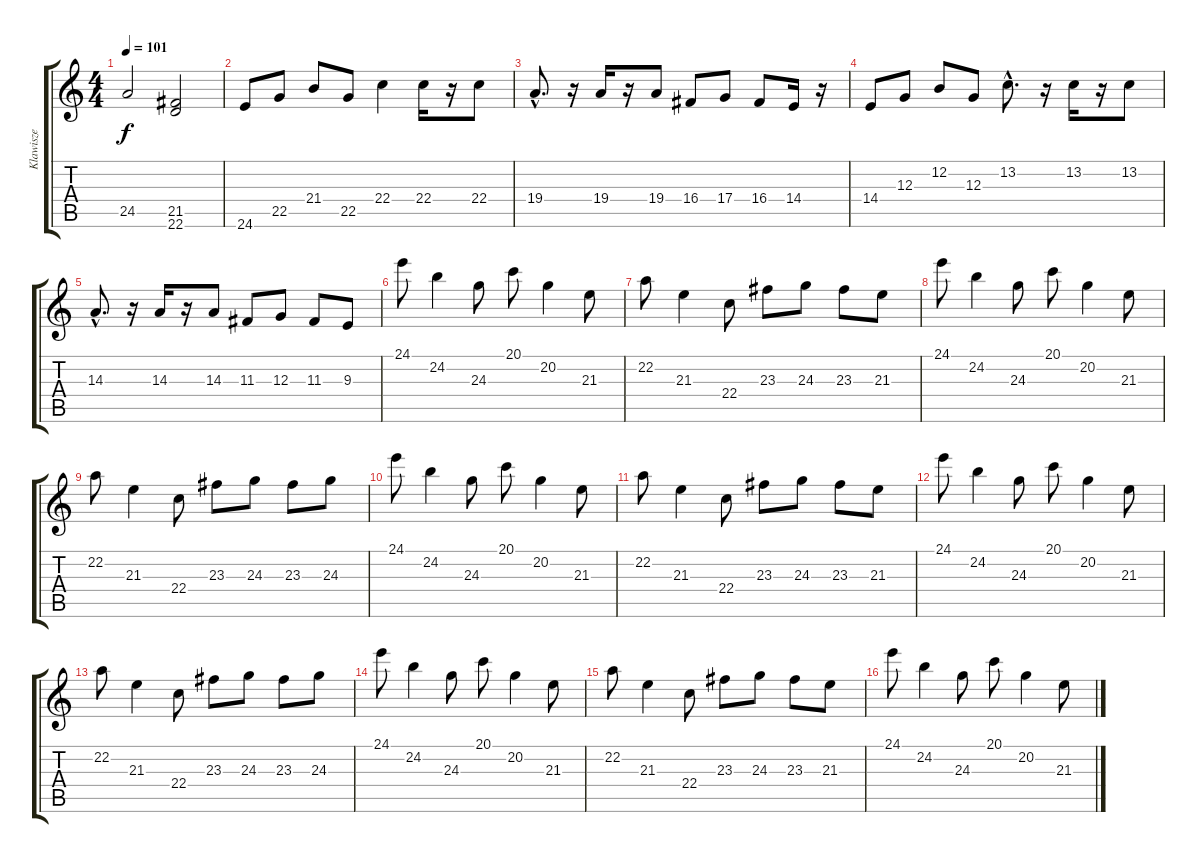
\track ("Klawisze" "Klawisze") {instrument electricpiano1}
\staff {score tabs}
\tuning (E4 B3 G3 D3 A2 E2) {hide}
\ts (4 4)
\tempo 101
\clef g2
\ks c
24.5.2{dy f} (21.5 22.6).2 |
24.6.8 22.5.8 21.4.8 22.5.8 22.4.4 22.4.16 r.16 22.4.8 |
19.4{hac}.8{d} r.16 19.4.16 r.16 19.4.8 16.4.8 17.4.8 16.4.8 14.4.16 r.16 |
14.4.8 12.3.8 12.2.8 12.3.8 13.2{hac}.8{d} r.16 13.2.16 r.16 13.2.8 |
14.3{hac}.8{d} r.16 14.3.16 r.16 14.3.8 11.3.8 12.3.8 11.3.8 9.3.8 |
24.1.8 24.2.4 24.3.8 20.1.8 20.2.4 21.3.8 |
22.2.8 21.3.4 22.4.8 23.3.8 24.3.8 23.3.8 21.3.8 |
24.1.8 24.2.4 24.3.8 20.1.8 20.2.4 21.3.8 |
22.2.8 21.3.4 22.4.8 23.3.8 24.3.8 23.3.8 24.3.8 |
24.1.8 24.2.4 24.3.8 20.1.8 20.2.4 21.3.8 |
22.2.8 21.3.4 22.4.8 23.3.8 24.3.8 23.3.8 21.3.8 |
24.1.8 24.2.4 24.3.8 20.1.8 20.2.4 21.3.8 |
22.2.8 21.3.4 22.4.8 23.3.8 24.3.8 23.3.8 24.3.8 |
24.1.8 24.2.4 24.3.8 20.1.8 20.2.4 21.3.8 |
22.2.8 21.3.4 22.4.8 23.3.8 24.3.8 23.3.8 21.3.8 |
24.1.8 24.2.4 24.3.8 20.1.8 20.2.4 21.3.8
